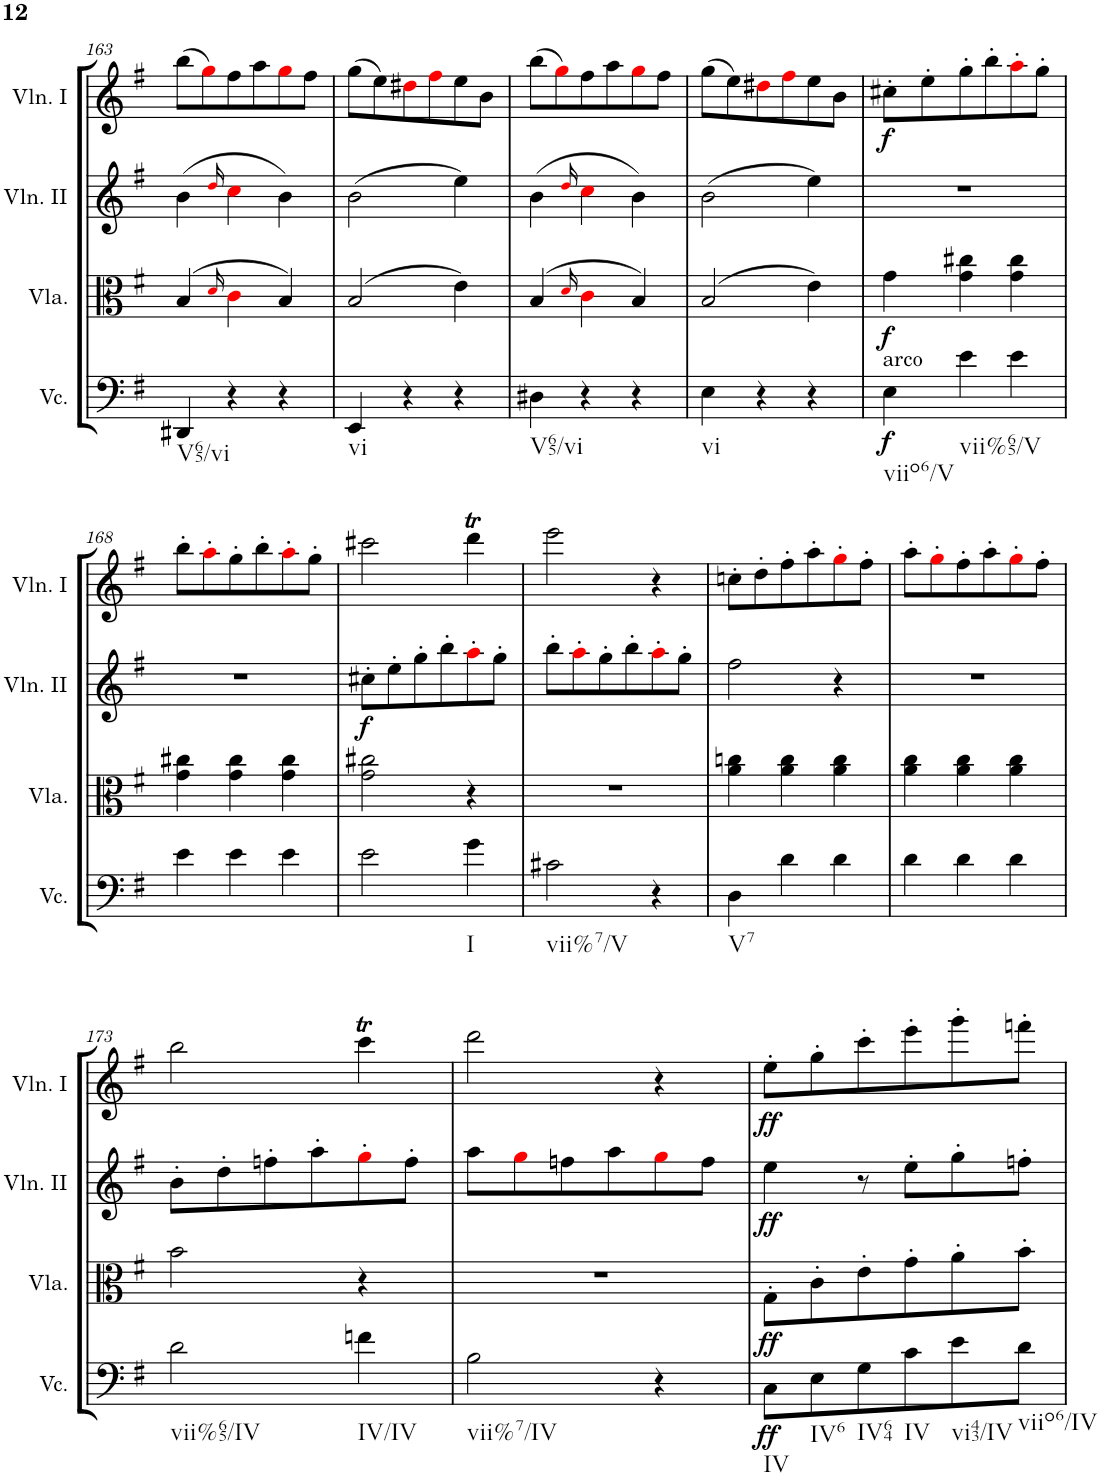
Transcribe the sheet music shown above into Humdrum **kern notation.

**kern	**dynam	**kern	**dynam	**kern	**dynam	**kern	**dynam
*part4	*part4	*part3	*part3	*part2	*part2	*part1	*part1
*staff4	*staff4	*staff3	*staff3	*staff2	*staff2	*staff1	*staff1
*I"Violoncello	*	*I"Viola	*	*I"Violino II	*	*I"Violino I	*
*I'Vc.	*	*I'Vla.	*	*I'Vln. II	*	*I'Vln. I	*
!!LO:PB:g=z
*clefF4	*	*clefC3	*	*clefG2	*	*clefG2	*
*k[f#]	*	*k[f#]	*	*k[f#]	*	*k[f#]	*
*M3/4	*	*M3/4	*	*M3/4	*	*M3/4	*
=163	=163	=163	=163	=163	=163	=163	=163
!LO:TX:b:t=V65/vi	!	!	!	!	!	!	!
4DD#X/	.	(4B/	.	(4b\	.	(8bb\L	.
.	.	.	.	.	.	8ggi\)	.
.	.	16qdi/	.	16qddi/	.	.	.
4r	.	4ci\	.	4cci\	.	8ff#\	.
.	.	.	.	.	.	8aa\	.
4r	.	4B/)	.	4b\)	.	8ggi\	.
.	.	.	.	.	.	8ff#\J	.
=164	=164	=164	=164	=164	=164	=164	=164
!LO:TX:b:t=vi	!	!	!	!	!	!	!
4EE/	.	(2B/	.	(2b\	.	(8gg\L	.
.	.	.	.	.	.	8ee\)	.
4r	.	.	.	.	.	8dd#Xi\	.
.	.	.	.	.	.	8ff#i\	.
4r	.	4e\)	.	4ee\)	.	8ee\	.
.	.	.	.	.	.	8b\J	.
=165	=165	=165	=165	=165	=165	=165	=165
!LO:TX:b:t=V65/vi	!	!	!	!	!	!	!
4D#X\	.	(4B/	.	(4b\	.	(8bb\L	.
.	.	.	.	.	.	8ggi\)	.
.	.	16qdi/	.	16qddi/	.	.	.
4r	.	4ci\	.	4cci\	.	8ff#\	.
.	.	.	.	.	.	8aa\	.
4r	.	4B/)	.	4b\)	.	8ggi\	.
.	.	.	.	.	.	8ff#\J	.
=166	=166	=166	=166	=166	=166	=166	=166
!LO:TX:b:t=vi	!	!	!	!	!	!	!
4E\	.	(2B/	.	(2b\	.	(8gg\L	.
.	.	.	.	.	.	8ee\)	.
4r	.	.	.	.	.	8dd#Xi\	.
.	.	.	.	.	.	8ff#i\	.
4r	.	4e\)	.	4ee\)	.	8ee\	.
.	.	.	.	.	.	8b\J	.
=167	=167	=167	=167	=167	=167	=167	=167
!LO:TX:a:t=arco	!	!	!	!	!	!	!
!LO:TX:b:t=viio6/V	!	!	!	!	!	!	!
!	!LO:DY:b	!	!LO:DY:b	!	!	!	!LO:DY:b
4E\	f	4g\	f	2.r	.	8cc#X'\L	f
.	.	.	.	.	.	8ee'\	.
!LO:TX:b:t=vii%65/V	!	!	!	!	!	!	!
4e\	.	4g\ 4cc#X\	.	.	.	8gg'\	.
.	.	.	.	.	.	8bb'\	.
4e\	.	4g\ 4cc#\	.	.	.	8aa'i\	.
.	.	.	.	.	.	8gg'\J	.
!!LO:LB:g=z
=168	=168	=168	=168	=168	=168	=168	=168
4e\	.	4g\ 4cc#X\	.	2.r	.	8bb'\L	.
.	.	.	.	.	.	8aa'i\	.
4e\	.	4g\ 4cc#\	.	.	.	8gg'\	.
.	.	.	.	.	.	8bb'\	.
4e\	.	4g\ 4cc#\	.	.	.	8aa'i\	.
.	.	.	.	.	.	8gg'\J	.
=169	=169	=169	=169	=169	=169	=169	=169
!	!	!	!	!	!LO:DY:b	!	!
2e\	.	2g\ 2cc#X\	.	8cc#X'\L	f	2ccc#X\	.
.	.	.	.	8ee'\	.	.	.
.	.	.	.	8gg'\	.	.	.
.	.	.	.	8bb'\	.	.	.
!LO:TX:b:t=I	!	!	!	!	!	!	!
4g\	.	4r	.	8aa'i\	.	4dddT\	.
.	.	.	.	8gg'\J	.	.	.
=170	=170	=170	=170	=170	=170	=170	=170
!LO:TX:b:t=vii%7/V	!	!	!	!	!	!	!
2c#X\	.	2.r	.	8bb'\L	.	2eee\	.
.	.	.	.	8aa'i\	.	.	.
.	.	.	.	8gg'\	.	.	.
.	.	.	.	8bb'\	.	.	.
4r	.	.	.	8aa'i\	.	4r	.
.	.	.	.	8gg'\J	.	.	.
=171	=171	=171	=171	=171	=171	=171	=171
!LO:TX:b:t=V7	!	!	!	!	!	!	!
4D\	.	4a\ 4ccn\	.	2ff#\	.	8ccn'\L	.
.	.	.	.	.	.	8dd'\	.
4d\	.	4a\ 4cc\	.	.	.	8ff#'\	.
.	.	.	.	.	.	8aa'\	.
4d\	.	4a\ 4cc\	.	4r	.	8gg'i\	.
.	.	.	.	.	.	8ff#'\J	.
=172	=172	=172	=172	=172	=172	=172	=172
4d\	.	4a\ 4cc\	.	2.r	.	8aa'\L	.
.	.	.	.	.	.	8gg'i\	.
4d\	.	4a\ 4cc\	.	.	.	8ff#'\	.
.	.	.	.	.	.	8aa'\	.
4d\	.	4a\ 4cc\	.	.	.	8gg'i\	.
.	.	.	.	.	.	8ff#'\J	.
!!LO:LB:g=z
=173	=173	=173	=173	=173	=173	=173	=173
!LO:TX:b:t=vii%65/IV	!	!	!	!	!	!	!
2d\	.	2b\	.	8b'\L	.	2bb\	.
.	.	.	.	8dd'\	.	.	.
.	.	.	.	8ffn'\	.	.	.
.	.	.	.	8aa'\	.	.	.
!LO:TX:b:t=IV/IV	!	!	!	!	!	!	!
4fn\	.	4r	.	8gg'i\	.	4cccT\	.
.	.	.	.	8ff'\J	.	.	.
=174	=174	=174	=174	=174	=174	=174	=174
!LO:TX:b:t=vii%7/IV	!	!	!	!	!	!	!
2B\	.	2.r	.	8aa\L	.	2ddd\	.
.	.	.	.	8ggi\	.	.	.
.	.	.	.	8ffn\	.	.	.
.	.	.	.	8aa\	.	.	.
4r	.	.	.	8ggi\	.	4r	.
.	.	.	.	8ff\J	.	.	.
=175	=175	=175	=175	=175	=175	=175	=175
!LO:TX:b:t=IV	!	!	!	!	!	!	!
!	!LO:DY:b	!	!LO:DY:b	!	!LO:DY:b	!	!LO:DY:b
8C\L	ff	8G'\L	ff	4ee\	ff	8ee'\L	ff
!LO:TX:b:t=IV6	!	!	!	!	!	!	!
8E\	.	8c'\	.	.	.	8gg'\	.
!LO:TX:b:t=IV64	!	!	!	!	!	!	!
8G\	.	8e'\	.	8r	.	8ccc'\	.
!LO:TX:b:t=IV	!	!	!	!	!	!	!
8c\	.	8g'\	.	8ee'\L	.	8eee'\	.
!LO:TX:b:t=vi43/IV	!	!	!	!	!	!	!
8e\	.	8a'\	.	8gg'\	.	8ggg'\	.
!LO:TX:b:t=viio6/IV	!	!	!	!	!	!	!
8d\J	.	8b'\J	.	8ffn'\J	.	8fffn'\J	.
=	=	=	=	=	=	=	=
*-	*-	*-	*-	*-	*-	*-	*-
